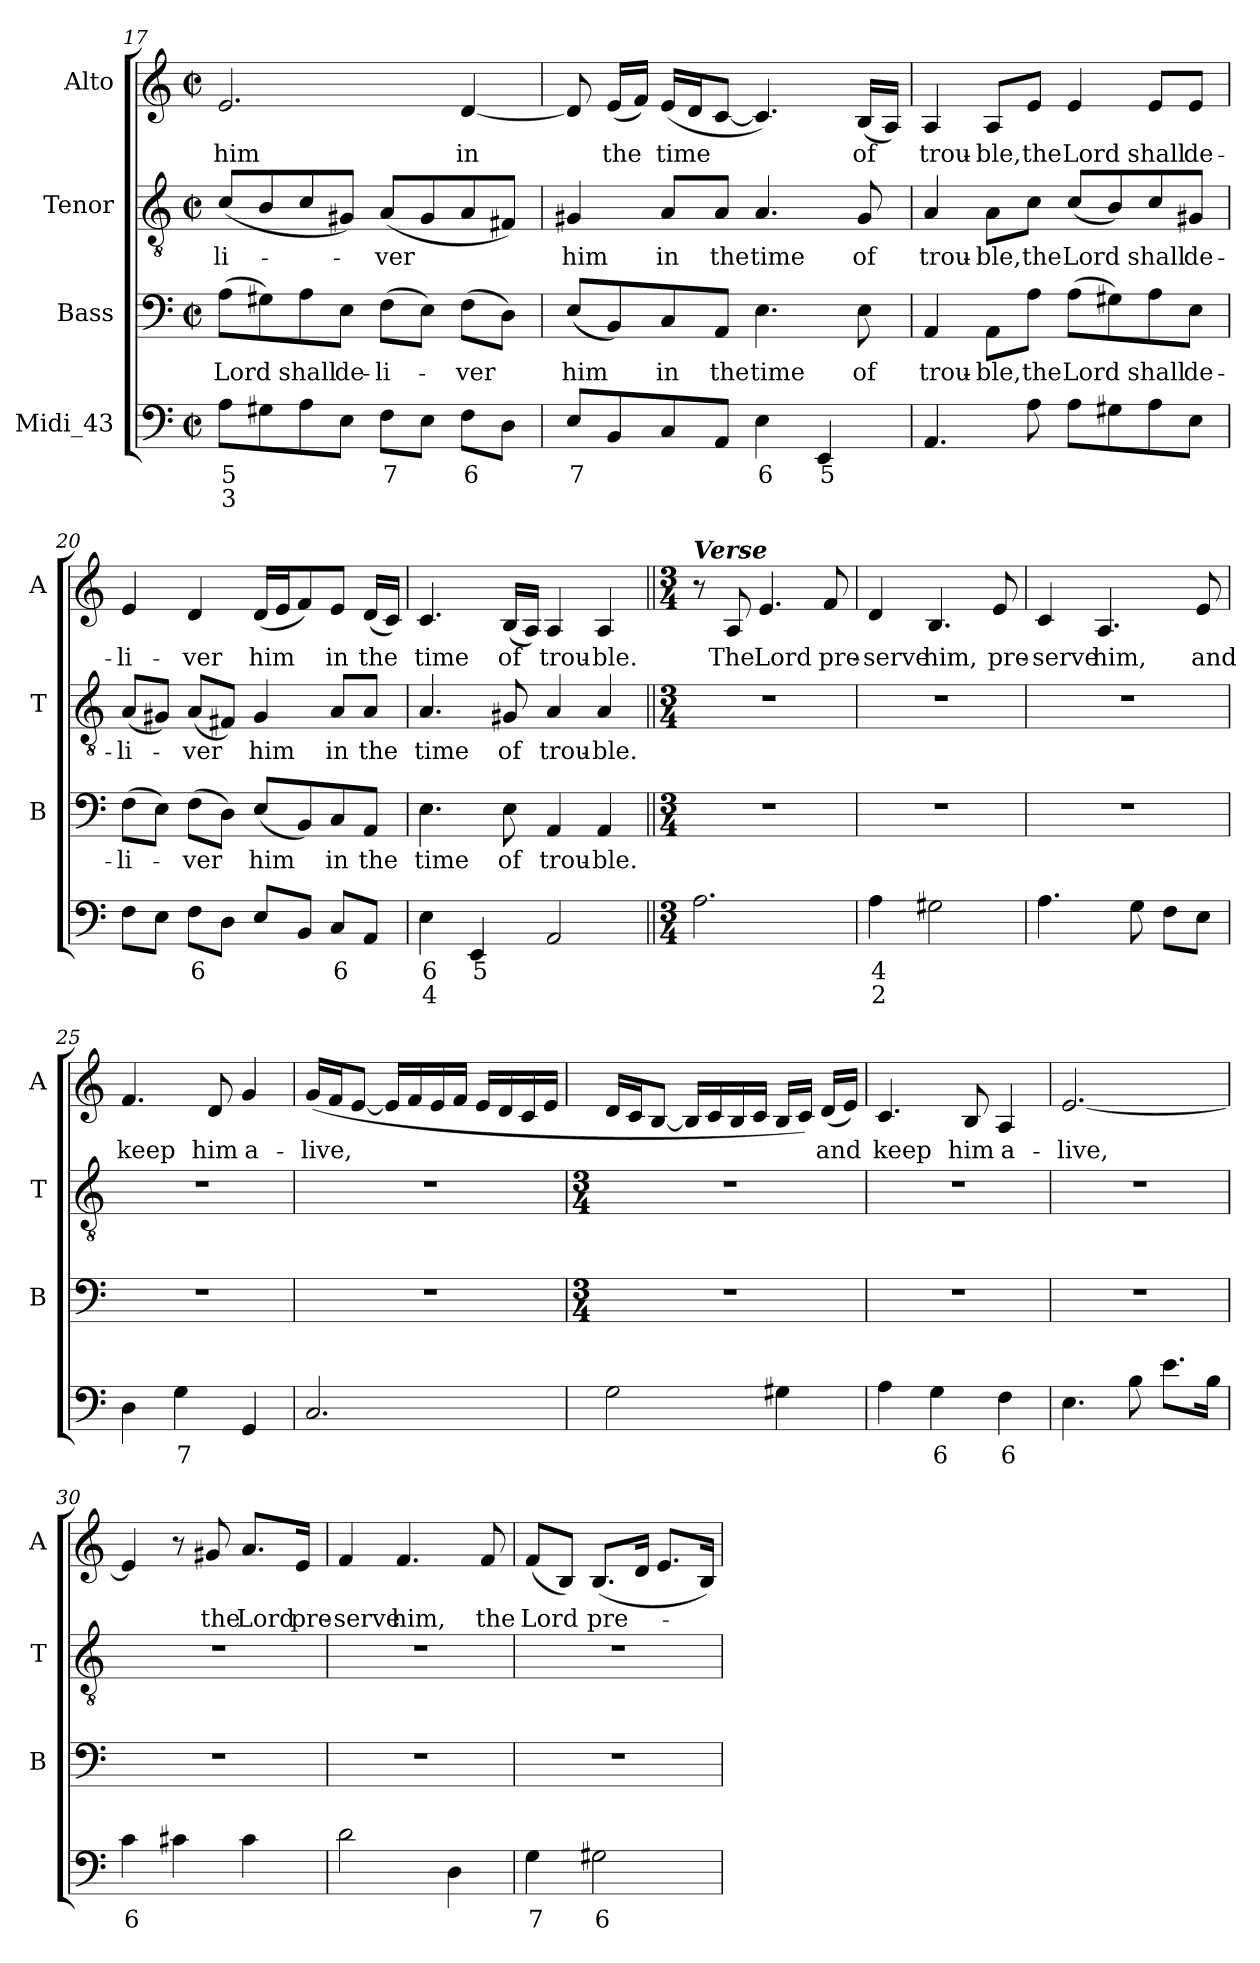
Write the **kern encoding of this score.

**kern	**text	**text	**kern	**text	**kern	**text	**kern	**text
*part4	*part4	*part4	*part3	*part3	*part2	*part2	*part1	*part1
*staff4	*staff4	*staff4	*staff3	*staff3	*staff2	*staff2	*staff1	*staff1
*I"Midi_43	*	*	*I"Bass	*	*I"Tenor	*	*I"Alto	*
*	*	*	*I'B	*	*I'T	*	*I'A	*
*clefF4	*	*	*clefF4	*	*clefGv2	*	*clefG2	*
*k[]	*	*	*k[]	*	*k[]	*	*k[]	*
*M2/2	*	*	*M2/2	*	*M2/2	*	*M2/2	*
*met(c|)	*	*	*met(c|)	*	*met(c|)	*	*met(c|)	*
=17	=17	=17	=17	=17	=17	=17	=17	=17
!	!LO:LY:b	!LO:LY:b	!	!LO:LY:b	!	!LO:LY:b	!	!LO:LY:b
8A\L	5	3	(>8A\L	Lord	(<8c/L	-li-	2.e/	him
8G#X\	.	.	8G#X\)	.	8B/	.	.	.
!	!	!	!	!LO:LY:b	!	!	!	!
8A\	.	.	8A\	shall	8c/	.	.	.
!	!	!	!	!LO:LY:b	!	!	!	!
8E\J	.	.	8E\J	de-	8G#X/J)	.	.	.
!	!LO:LY:b	!	!	!LO:LY:b	!	!LO:LY:b	!	!
8F\L	7	.	(>8F\L	-li-	(<8A/L	ver	.	.
8E\J	.	.	8E\J)	.	8G#/	.	.	.
!	!LO:LY:b	!	!	!LO:LY:b	!	!	!	!LO:LY:b
8F\L	6	.	(>8F\L	ver	8A/	.	[4d/	in
8D\J	.	.	8D\J)	.	8F#X/J)	.	.	.
!!LO:LB:g=z
=18	=18	=18	=18	=18	=18	=18	=18	=18
!	!LO:LY:b	!	!	!LO:LY:b	!	!LO:LY:b	!	!
8E/L	7	.	(<8E/L	him	4G#X/	him	8d/]	.
!	!	!	!	!	!	!	!	!LO:LY:b
8BB/	.	.	8BB/)	.	.	.	(<16e/LL	the
.	.	.	.	.	.	.	16f/JJ)	.
!	!	!	!	!LO:LY:b	!	!LO:LY:b	!	!LO:LY:b
8C/	.	.	8C/	in	8A/L	in	(<16e/LL	time
.	.	.	.	.	.	.	16d/J	.
!	!	!	!	!LO:LY:b	!	!LO:LY:b	!	!
8AA/J	.	.	8AA/J	the	8A/J	the	[8c/J	.
!	!LO:LY:b	!	!	!LO:LY:b	!	!LO:LY:b	!	!
4E\	6	.	4.E\	time	4.A/	time	4.c/])	.
!	!LO:LY:b	!	!	!	!	!	!	!
4EE/	5	.	.	.	.	.	.	.
!	!	!	!	!LO:LY:b	!	!LO:LY:b	!	!LO:LY:b
.	.	.	8E\	of	8G#/	of	(<16B/LL	of
.	.	.	.	.	.	.	16A/JJ)	.
=19	=19	=19	=19	=19	=19	=19	=19	=19
!	!	!	!	!LO:LY:b	!	!LO:LY:b	!	!LO:LY:b
4.AA/	.	.	4AA/	trou-	4A/	trou-	4A/	trou-
!	!	!	!	!LO:LY:b	!	!LO:LY:b	!	!LO:LY:b
.	.	.	8AA\L	-ble,	8A\L	-ble,	8A/L	-ble,
!	!	!	!	!LO:LY:b	!	!LO:LY:b	!	!LO:LY:b
8A\	.	.	8A\J	the	8c\J	the	8e/J	the
!	!	!	!	!LO:LY:b	!	!LO:LY:b	!	!LO:LY:b
8A\L	.	.	(>8A\L	Lord	(>8c/L	Lord	4e/	Lord
8G#X\	.	.	8G#X\)	.	8B/)	.	.	.
!	!	!	!	!LO:LY:b	!	!LO:LY:b	!	!LO:LY:b
8A\	.	.	8A\	shall	8c/	shall	8e/L	shall
!	!	!	!	!LO:LY:b	!	!LO:LY:b	!	!LO:LY:b
8E\J	.	.	8E\J	de-	8G#X/J	de-	8e/J	de-
=20	=20	=20	=20	=20	=20	=20	=20	=20
!	!	!	!	!LO:LY:b	!	!LO:LY:b	!	!LO:LY:b
8F\L	.	.	(>8F\L	-li-	(<8A/L	-li-	4e/	-li-
8E\J	.	.	8E\J)	.	8G#X/J)	.	.	.
!	!LO:LY:b	!	!	!LO:LY:b	!	!LO:LY:b	!	!LO:LY:b
8F\L	6	.	(>8F\L	ver	(<8A/L	ver	4d/	-ver
8D\J	.	.	8D\J)	.	8F#X/J)	.	.	.
!	!	!	!	!LO:LY:b	!	!LO:LY:b	!	!LO:LY:b
8E/L	.	.	(<8E/L	him	4G#/	him	(<16d/LL	him
.	.	.	.	.	.	.	16e/J	.
8BB/J	.	.	8BB/)	.	.	.	8f/)	.
!	!LO:LY:b	!	!	!LO:LY:b	!	!LO:LY:b	!	!LO:LY:b
8C/L	6	.	8C/	in	8A/L	in	8e/J	in
!	!	!	!	!LO:LY:b	!	!LO:LY:b	!	!LO:LY:b
8AA/J	.	.	8AA/J	the	8A/J	the	(<16d/LL	the
.	.	.	.	.	.	.	16c/JJ)	.
=21	=21	=21	=21	=21	=21	=21	=21	=21
!	!LO:LY:b	!LO:LY:b	!	!LO:LY:b	!	!LO:LY:b	!	!LO:LY:b
4E\	6	4	4.E\	time	4.A/	time	4.c/	time
!	!LO:LY:b	!	!	!	!	!	!	!
4EE/	5	.	.	.	.	.	.	.
!	!	!	!	!LO:LY:b	!	!LO:LY:b	!	!LO:LY:b
.	.	.	8E\	of	8G#X/	of	(<16B/LL	of
.	.	.	.	.	.	.	16A/JJ)	.
!	!	!	!	!LO:LY:b	!	!LO:LY:b	!	!LO:LY:b
2AA/	.	.	4AA/	trou-	4A/	trou-	4A/	trou-
!	!	!	!	!LO:LY:b	!	!LO:LY:b	!	!LO:LY:b
.	.	.	4AA/	-ble.	4A/	-ble.	4A/	-ble.
!!LO:PB:g=z
=22||	=22||	=22||	=22||	=22||	=22||	=22||	=22||	=22||
*M3/4	*	*	*M3/4	*	*M3/4	*	*M3/4	*
*	*	*	*	*	*	*	*MM72	*
!	!	!	!	!	!	!	!LO:TX:a:Bi:t=Verse	!
2.A\	.	.	2.r	.	2.r	.	8r	.
!	!	!	!	!	!	!	!	!LO:LY:b
.	.	.	.	.	.	.	8A/	The
!	!	!	!	!	!	!	!	!LO:LY:b
.	.	.	.	.	.	.	4.e/	Lord
!	!	!	!	!	!	!	!	!LO:LY:b
.	.	.	.	.	.	.	8f/	pre-
=23	=23	=23	=23	=23	=23	=23	=23	=23
!	!LO:LY:b	!LO:LY:b	!	!	!	!	!	!LO:LY:b
4A\	4	2	2.r	.	2.r	.	4d/	-serve
!	!	!	!	!	!	!	!	!LO:LY:b
2G#X\	.	.	.	.	.	.	4.B/	him,
!	!	!	!	!	!	!	!	!LO:LY:b
.	.	.	.	.	.	.	8e/	pre-
=24	=24	=24	=24	=24	=24	=24	=24	=24
!	!	!	!	!	!	!	!	!LO:LY:b
4.A\	.	.	2.r	.	2.r	.	4c/	-serve
!	!	!	!	!	!	!	!	!LO:LY:b
.	.	.	.	.	.	.	4.A/	him,
8G\	.	.	.	.	.	.	.	.
8F\L	.	.	.	.	.	.	.	.
!	!	!	!	!	!	!	!	!LO:LY:b
8E\J	.	.	.	.	.	.	8e/	and
=25	=25	=25	=25	=25	=25	=25	=25	=25
!	!	!	!	!	!	!	!	!LO:LY:b
4D\	.	.	2.r	.	2.r	.	4.f/	keep
!	!LO:LY:b	!	!	!	!	!	!	!
4G\	7	.	.	.	.	.	.	.
!	!	!	!	!	!	!	!	!LO:LY:b
.	.	.	.	.	.	.	8d/	him
!	!	!	!	!	!	!	!	!LO:LY:b
4GG/	.	.	.	.	.	.	4g/	a-
=26	=26	=26	=26	=26	=26	=26	=26	=26
!	!	!	!	!	!	!	!	!LO:LY:b
2.C/	.	.	2.r	.	2.r	.	(<16g/LL	-live,
.	.	.	.	.	.	.	16f/J	.
.	.	.	.	.	.	.	[8e/J	.
.	.	.	.	.	.	.	16e/LL]	.
.	.	.	.	.	.	.	16f/	.
.	.	.	.	.	.	.	16e/	.
.	.	.	.	.	.	.	16f/JJ	.
.	.	.	.	.	.	.	16e/LL	.
.	.	.	.	.	.	.	16d/	.
.	.	.	.	.	.	.	16c/	.
.	.	.	.	.	.	.	16e/JJ	.
!!LO:LB:g=z
=27	=27	=27	=27	=27	=27	=27	=27	=27
*	*	*	*M3/4	*	*M3/4	*	*	*
2G\	.	.	2.r	.	2.r	.	16d/LL	.
.	.	.	.	.	.	.	16c/J	.
.	.	.	.	.	.	.	[8B/J	.
.	.	.	.	.	.	.	16B/LL]	.
.	.	.	.	.	.	.	16c/	.
.	.	.	.	.	.	.	16B/	.
.	.	.	.	.	.	.	16c/JJ	.
4G#X\	.	.	.	.	.	.	16B/LL	.
.	.	.	.	.	.	.	16c/JJ)	.
!	!	!	!	!	!	!	!	!LO:LY:b
.	.	.	.	.	.	.	(<16d/LL	and
.	.	.	.	.	.	.	16e/JJ)	.
=28	=28	=28	=28	=28	=28	=28	=28	=28
!	!	!	!	!	!	!	!	!LO:LY:b
4A\	.	.	2.r	.	2.r	.	4.c/	keep
!	!LO:LY:b	!	!	!	!	!	!	!
4G\	6	.	.	.	.	.	.	.
!	!	!	!	!	!	!	!	!LO:LY:b
.	.	.	.	.	.	.	8B/	him
!	!LO:LY:b	!	!	!	!	!	!	!LO:LY:b
4F\	6	.	.	.	.	.	4A/	a-
=29	=29	=29	=29	=29	=29	=29	=29	=29
!	!	!	!	!	!	!	!	!LO:LY:b
4.E\	.	.	2.r	.	2.r	.	[2.e/	-live,
8B\	.	.	.	.	.	.	.	.
8.e\L	.	.	.	.	.	.	.	.
16B\Jk	.	.	.	.	.	.	.	.
=30	=30	=30	=30	=30	=30	=30	=30	=30
!	!LO:LY:b	!	!	!	!	!	!	!
4c\	6	.	2.r	.	2.r	.	4e/]	.
4c#X\	.	.	.	.	.	.	8r	.
!	!	!	!	!	!	!	!	!LO:LY:b
.	.	.	.	.	.	.	8g#X/	the
!	!	!	!	!	!	!	!	!LO:LY:b
4c#\	.	.	.	.	.	.	8.a/L	Lord
!	!	!	!	!	!	!	!	!LO:LY:b
.	.	.	.	.	.	.	16e/Jk	pre-
=31	=31	=31	=31	=31	=31	=31	=31	=31
!	!	!	!	!	!	!	!	!LO:LY:b
2d\	.	.	2.r	.	2.r	.	4f/	-serve
!	!	!	!	!	!	!	!	!LO:LY:b
.	.	.	.	.	.	.	4.f/	him,
4D\	.	.	.	.	.	.	.	.
!	!	!	!	!	!	!	!	!LO:LY:b
.	.	.	.	.	.	.	8f/	the
=32	=32	=32	=32	=32	=32	=32	=32	=32
!	!LO:LY:b	!	!	!	!	!	!	!LO:LY:b
4G\	7	.	2.r	.	2.r	.	(<8f/L	Lord
.	.	.	.	.	.	.	8B/J)	.
!	!LO:LY:b	!	!	!	!	!	!	!LO:LY:b
2G#X\	6	.	.	.	.	.	(<8.B/L	pre-
.	.	.	.	.	.	.	16d/Jk	.
.	.	.	.	.	.	.	8.e/L	.
.	.	.	.	.	.	.	16B/Jk)	.
=	=	=	=	=	=	=	=	=
*-	*-	*-	*-	*-	*-	*-	*-	*-
